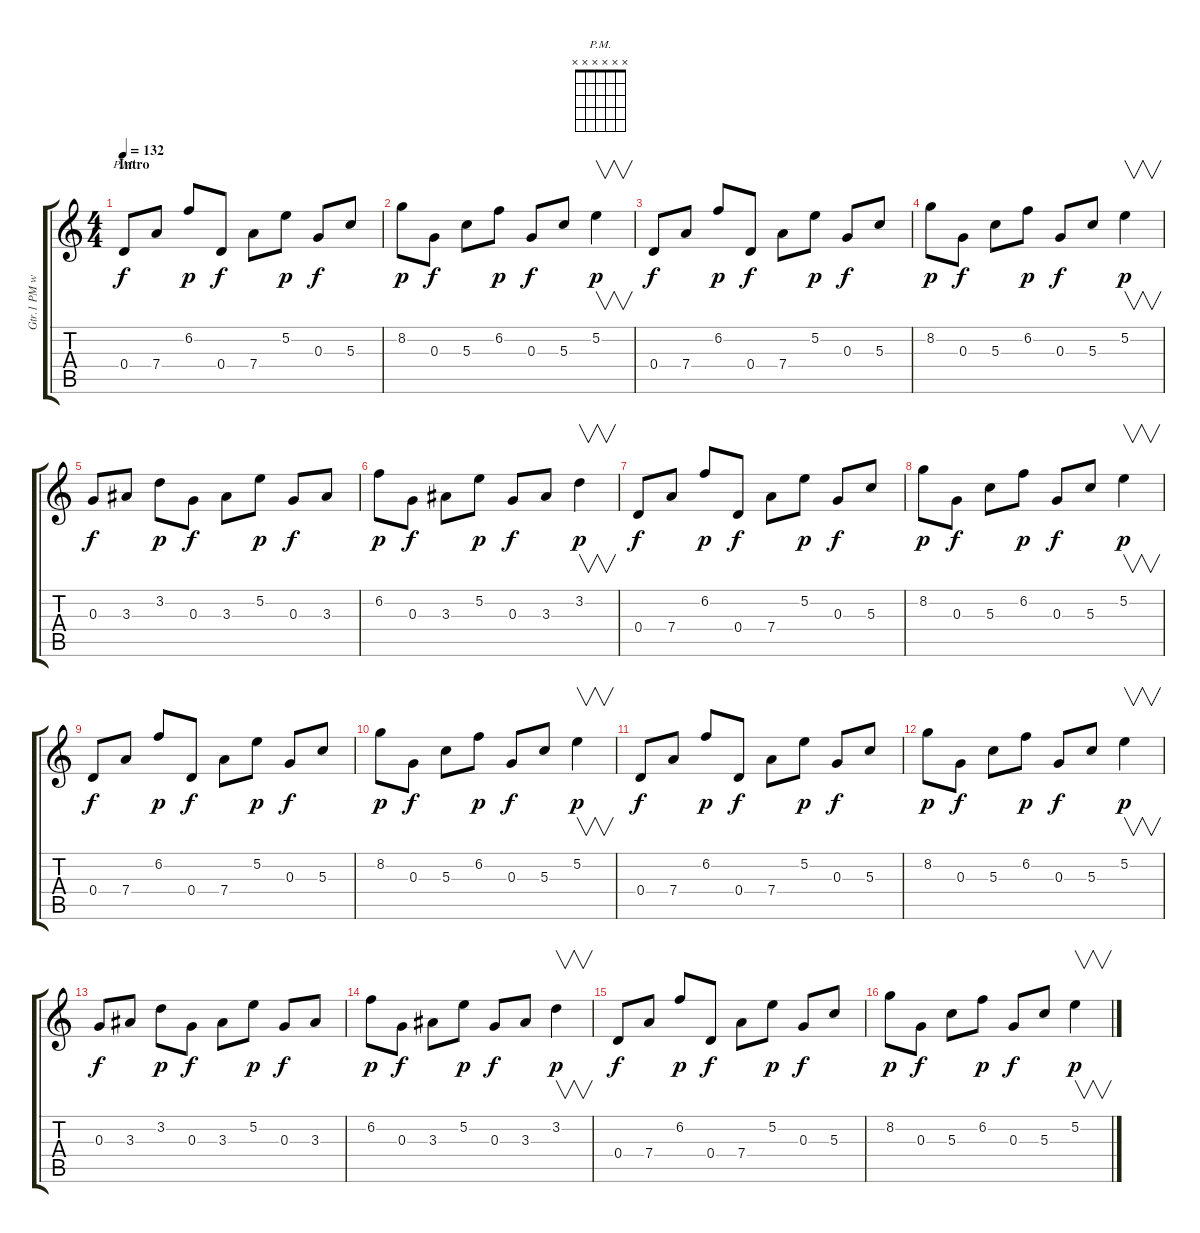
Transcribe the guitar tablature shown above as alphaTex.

\track ("Gtr.1 PM w/Clean tone + delay" "Gtr.1 PM w") {instrument electricguitarmuted}
\staff {score tabs}
\tuning (E4 B3 G3 D3 A2 E2) {hide}
\chord ("P.M." x x x x x x) {firstfret 0}
\ts (4 4)
\section ("" "Intro")
\tempo 132
\clef g2
\ks c
0.4.8{ch "P.M." dy f instrument electricguitarmuted} 7.4.8 6.2.8{dy p} 0.4.8{dy f} 7.4.8 5.2.8{dy p} 0.3.8{dy f} 5.3.8 |
8.2.8{dy p} 0.3.8{dy f} 5.3.8 6.2.8{dy p} 0.3.8{dy f} 5.3.8 5.2.4{v dy p} |
0.4.8{dy f} 7.4.8 6.2.8{dy p} 0.4.8{dy f} 7.4.8 5.2.8{dy p} 0.3.8{dy f} 5.3.8 |
8.2.8{dy p} 0.3.8{dy f} 5.3.8 6.2.8{dy p} 0.3.8{dy f} 5.3.8 5.2.4{v dy p} |
0.3.8{dy f} 3.3.8 3.2.8{dy p} 0.3.8{dy f} 3.3.8 5.2.8{dy p} 0.3.8{dy f} 3.3.8 |
6.2.8{dy p} 0.3.8{dy f} 3.3.8 5.2.8{dy p} 0.3.8{dy f} 3.3.8 3.2.4{v dy p} |
0.4.8{dy f} 7.4.8 6.2.8{dy p} 0.4.8{dy f} 7.4.8 5.2.8{dy p} 0.3.8{dy f} 5.3.8 |
8.2.8{dy p} 0.3.8{dy f} 5.3.8 6.2.8{dy p} 0.3.8{dy f} 5.3.8 5.2.4{v dy p} |
0.4.8{dy f} 7.4.8 6.2.8{dy p} 0.4.8{dy f} 7.4.8 5.2.8{dy p} 0.3.8{dy f} 5.3.8 |
8.2.8{dy p} 0.3.8{dy f} 5.3.8 6.2.8{dy p} 0.3.8{dy f} 5.3.8 5.2.4{v dy p} |
0.4.8{dy f} 7.4.8 6.2.8{dy p} 0.4.8{dy f} 7.4.8 5.2.8{dy p} 0.3.8{dy f} 5.3.8 |
8.2.8{dy p} 0.3.8{dy f} 5.3.8 6.2.8{dy p} 0.3.8{dy f} 5.3.8 5.2.4{v dy p} |
0.3.8{dy f} 3.3.8 3.2.8{dy p} 0.3.8{dy f} 3.3.8 5.2.8{dy p} 0.3.8{dy f} 3.3.8 |
6.2.8{dy p} 0.3.8{dy f} 3.3.8 5.2.8{dy p} 0.3.8{dy f} 3.3.8 3.2.4{v dy p} |
0.4.8{dy f} 7.4.8 6.2.8{dy p} 0.4.8{dy f} 7.4.8 5.2.8{dy p} 0.3.8{dy f} 5.3.8 |
8.2.8{dy p} 0.3.8{dy f} 5.3.8 6.2.8{dy p} 0.3.8{dy f} 5.3.8 5.2.4{v dy p}
